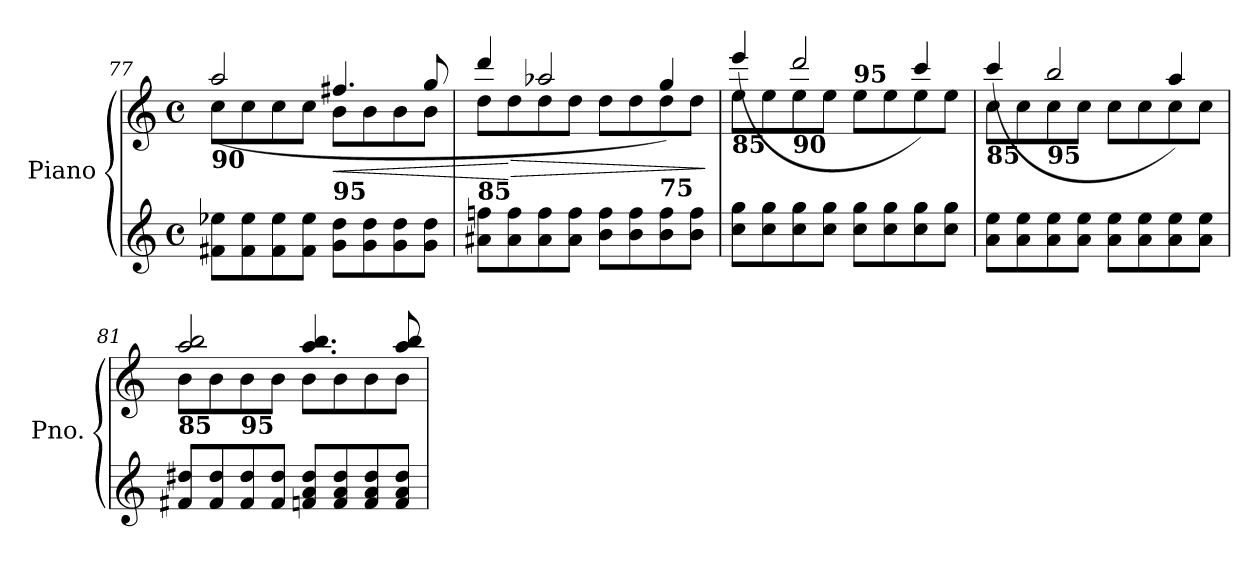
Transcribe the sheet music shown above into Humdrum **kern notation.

**kern	**kern	**dynam
*part1	*part1	*part1
*staff2	*staff1	*staff1/2
*I"Piano	*	*
*I'Pno.	*	*
*clefG2	*clefG2	*
*k[]	*k[]	*
*M4/4	*M4/4	*
*met(c)	*met(c)	*
=77	=77	=77
*	*^	*
!	!LO:TX:b:B:t=90	!	!
8f#X\ 8ee-X\L	8cc\L	(2aa/	.
8f#\ 8ee-\	8cc\	.	.
8f#\ 8ee-\	8cc\	.	.
8f#\ 8ee-\J	8cc\J	.	.
!	!LO:TX:b:B:t=95	!	!
!	!	!	!LO:HP:b
8g\ 8dd\L	8b\L	4.ff#X/	<
8g\ 8dd\	8b\	.	.
8g\ 8dd\	8b\	.	.
8g\ 8dd\J	8b\J	8gg/	.
=78	=78	=78	=78
!	!LO:TX:b:B:t=85	!	!
8a#X\ 8ffn\L	8dd\L	4ddd/	.
!	!	!	!LO:HP:n=1:b
8a#\ 8ff\	8dd\	.	[ >
8a#\ 8ff\	8dd\	2aa-X/	.
8a#\ 8ff\J	8dd\J	.	.
8b\ 8ff\L	8dd\L	.	.
8b\ 8ff\	8dd\	.	.
!	!LO:TX:b:B:t=75	!	!
8b\ 8ff\	8dd\	4gg/)	.
8b\ 8ff\J	8dd\J	.	.
*	*v	*v	*
.	.	]
!!LO:LB:g=z
=79	=79	=79
*	*^	*
!	!LO:TX:b:B:t=85	!	!
8cc\ 8gg\L	8ee\L	(4eee/	.
8cc\ 8gg\	8ee\	.	.
!	!LO:TX:b:B:t=90	!	!
8cc\ 8gg\	8ee\	2ddd/	.
8cc\ 8gg\J	8ee\J	.	.
!	!LO:TX:a:B:t=95	!	!
8cc\ 8gg\L	8ee\L	.	.
8cc\ 8gg\	8ee\	.	.
8cc\ 8gg\	8ee\	4ccc/)	.
8cc\ 8gg\J	8ee\J	.	.
=80	=80	=80	=80
!	!LO:TX:b:B:t=85	!	!
8a\ 8ee\L	8cc\L	(4ccc/	.
8a\ 8ee\	8cc\	.	.
!	!LO:TX:b:B:t=95	!	!
8a\ 8ee\	8cc\	2bb/	.
8a\ 8ee\J	8cc\J	.	.
8a\ 8ee\L	8cc\L	.	.
8a\ 8ee\	8cc\	.	.
8a\ 8ee\	8cc\	4aa/)	.
8a\ 8ee\J	8cc\J	.	.
=81	=81	=81	=81
!	!LO:TX:b:B:t=85	!	!
8f#X/ 8dd#X/L	8b\L	2aa/ 2bb/	.
8f#/ 8dd#/	8b\	.	.
!	!LO:TX:b:B:t=95	!	!
8f#/ 8dd#/	8b\	.	.
8f#/ 8dd#/J	8b\J	.	.
8fn/ 8a/ 8dd#/L	8b\L	4.aa/ 4.bb/	.
8f/ 8a/ 8dd#/	8b\	.	.
8f/ 8a/ 8dd#/	8b\	.	.
8f/ 8a/ 8dd#/J	8b\J	8aa/ 8bb/	.
*	*v	*v	*
=	=	=
*-	*-	*-
